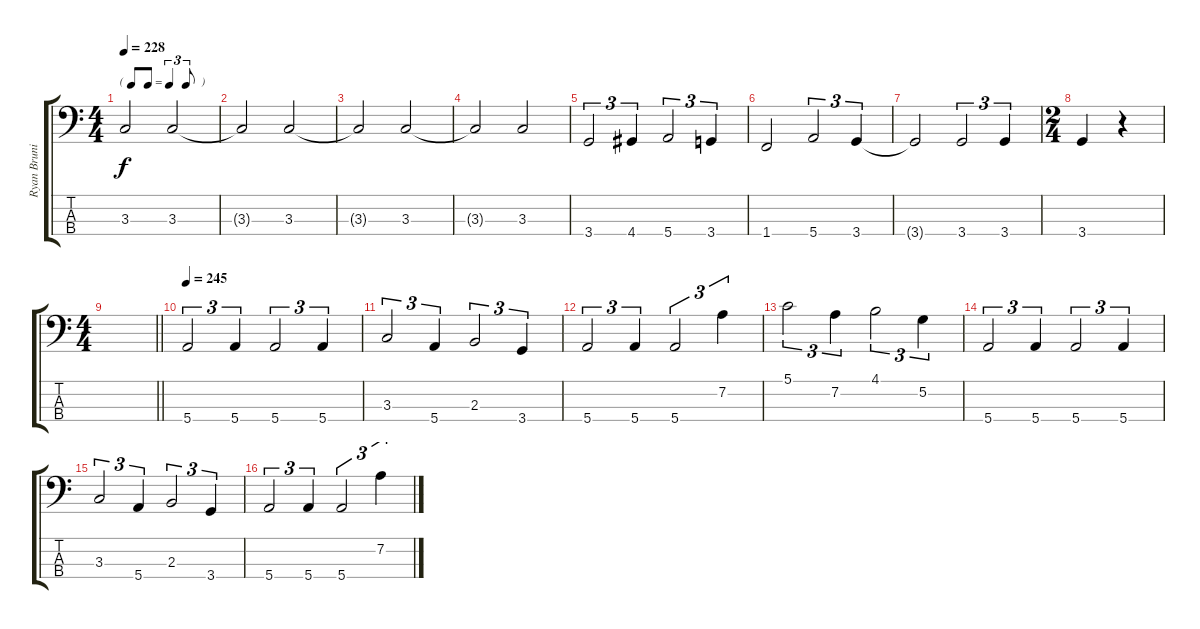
\track ("Ryan Bruni" "Ryan Bruni") {instrument electricbassfinger}
\staff {score tabs}
\tuning (G2 D2 A1 E1) {hide}
\ts (4 4)
\tf triplet8th
\tempo 228
\clef f4
\ks c
3.3{t}.2{dy f} 3.3.2 |
3.3{t}.2 3.3.2 |
3.3{t}.2 3.3.2 |
3.3{t}.2 3.3.2 |
3.4.2{tu (3 2)} 4.4.4{tu (3 2)} 5.4.2{tu (3 2)} 3.4.4{tu (3 2)} |
1.4.2 5.4.2{tu (3 2)} 3.4.4{tu (3 2)} |
3.4{t}.2 3.4.2{tu (3 2)} 3.4.4{tu (3 2)} |
\ts (2 4)
3.4.4 r.4 |
\ts (4 4)
\barLineRight lightlight
|
\section ("" "")
\tempo 245
5.4.2{tu (3 2)} 5.4.4{tu (3 2)} 5.4.2{tu (3 2)} 5.4.4{tu (3 2)} |
3.3.2{tu (3 2)} 5.4.4{tu (3 2)} 2.3.2{tu (3 2)} 3.4.4{tu (3 2)} |
5.4.2{tu (3 2)} 5.4.4{tu (3 2)} 5.4.2{tu (3 2)} 7.2.4{tu (3 2)} |
5.1.2{tu (3 2)} 7.2.4{tu (3 2)} 4.1.2{tu (3 2)} 5.2.4{tu (3 2)} |
5.4.2{tu (3 2)} 5.4.4{tu (3 2)} 5.4.2{tu (3 2)} 5.4.4{tu (3 2)} |
3.3.2{tu (3 2)} 5.4.4{tu (3 2)} 2.3.2{tu (3 2)} 3.4.4{tu (3 2)} |
5.4.2{tu (3 2)} 5.4.4{tu (3 2)} 5.4.2{tu (3 2)} 7.2.4{tu (3 2)}
